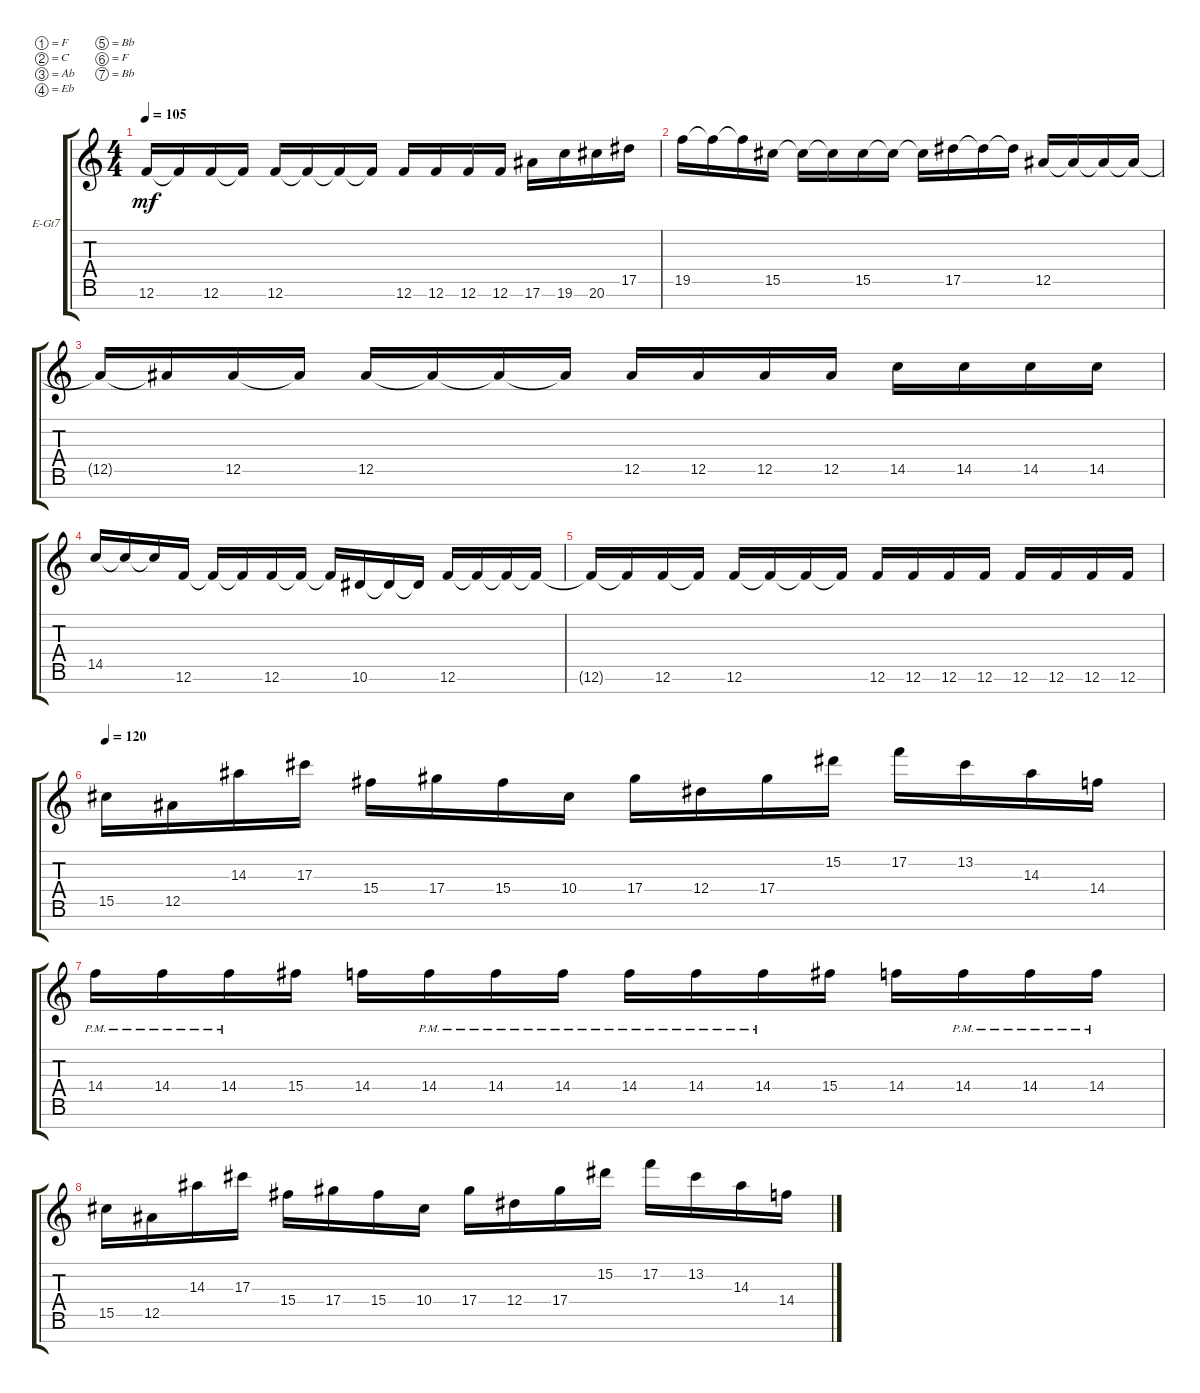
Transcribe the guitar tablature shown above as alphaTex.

\defaultSystemsLayout 4
\bracketExtendMode groupsimilarinstruments
\firstSystemTrackNameOrientation horizontal
\otherSystemsTrackNameOrientation horizontal
\track ("Lead" "E-Gt7") {instrument overdrivenguitar}
\staff {score tabs}
\tuning (F4 C4 Ab3 Eb3 Bb2 F2 Bb1)
\ts (4 4)
\tempo 105
\clef g2
\ks c
12.6{t}.16{dy mf} 12.6{t}.16 12.6.16 12.6{t}.16 12.6.16 12.6{t}.16 12.6{t}.16 12.6{t}.16 12.6.16 12.6.16 12.6.16 12.6.16 17.6.16 19.6.16 20.6.16 17.5.16 |
19.5.16 19.5{t}.16 19.5{t}.16 15.5.16 15.5{t}.16 15.5{t}.16 15.5.16 15.5{t}.16 15.5{t}.16 17.5.16 17.5{t}.16 17.5{t}.16 12.5.16 12.5{t}.16 12.5{t}.16 12.5{t}.16 |
12.5{t}.16 12.5{t}.16 12.5.16 12.5{t}.16 12.5.16 12.5{t}.16 12.5{t}.16 12.5{t}.16 12.5.16 12.5.16 12.5.16 12.5.16 14.5.16 14.5.16 14.5.16 14.5.16 |
14.5.16 14.5{t}.16 14.5{t}.16 12.6.16 12.6{t}.16 12.6{t}.16 12.6.16 12.6{t}.16 12.6{t}.16 10.6.16 10.6{t}.16 10.6{t}.16 12.6.16 12.6{t}.16 12.6{t}.16 12.6{t}.16 |
12.6{t}.16 12.6{t}.16 12.6.16 12.6{t}.16 12.6.16 12.6{t}.16 12.6{t}.16 12.6{t}.16 12.6.16 12.6.16 12.6.16 12.6.16 12.6.16 12.6.16 12.6.16 12.6.16 |
\tempo 120
15.5.16 12.5.16 14.3.16 17.3.16 15.4.16 17.4.16 15.4.16 10.4.16 17.4.16 12.4.16 17.4.16 15.2.16 17.2.16 13.2.16 14.3.16 14.4.16 |
14.4{pm}.16 14.4{pm}.16 14.4{pm}.16 15.4.16 14.4.16 14.4{pm}.16 14.4{pm}.16 14.4{pm}.16 14.4{pm}.16 14.4{pm}.16 14.4{pm}.16 15.4.16 14.4.16 14.4{pm}.16 14.4{pm}.16 14.4{pm}.16 |
15.5.16 12.5.16 14.3.16 17.3.16 15.4.16 17.4.16 15.4.16 10.4.16 17.4.16 12.4.16 17.4.16 15.2.16 17.2.16 13.2.16 14.3.16 14.4.16
